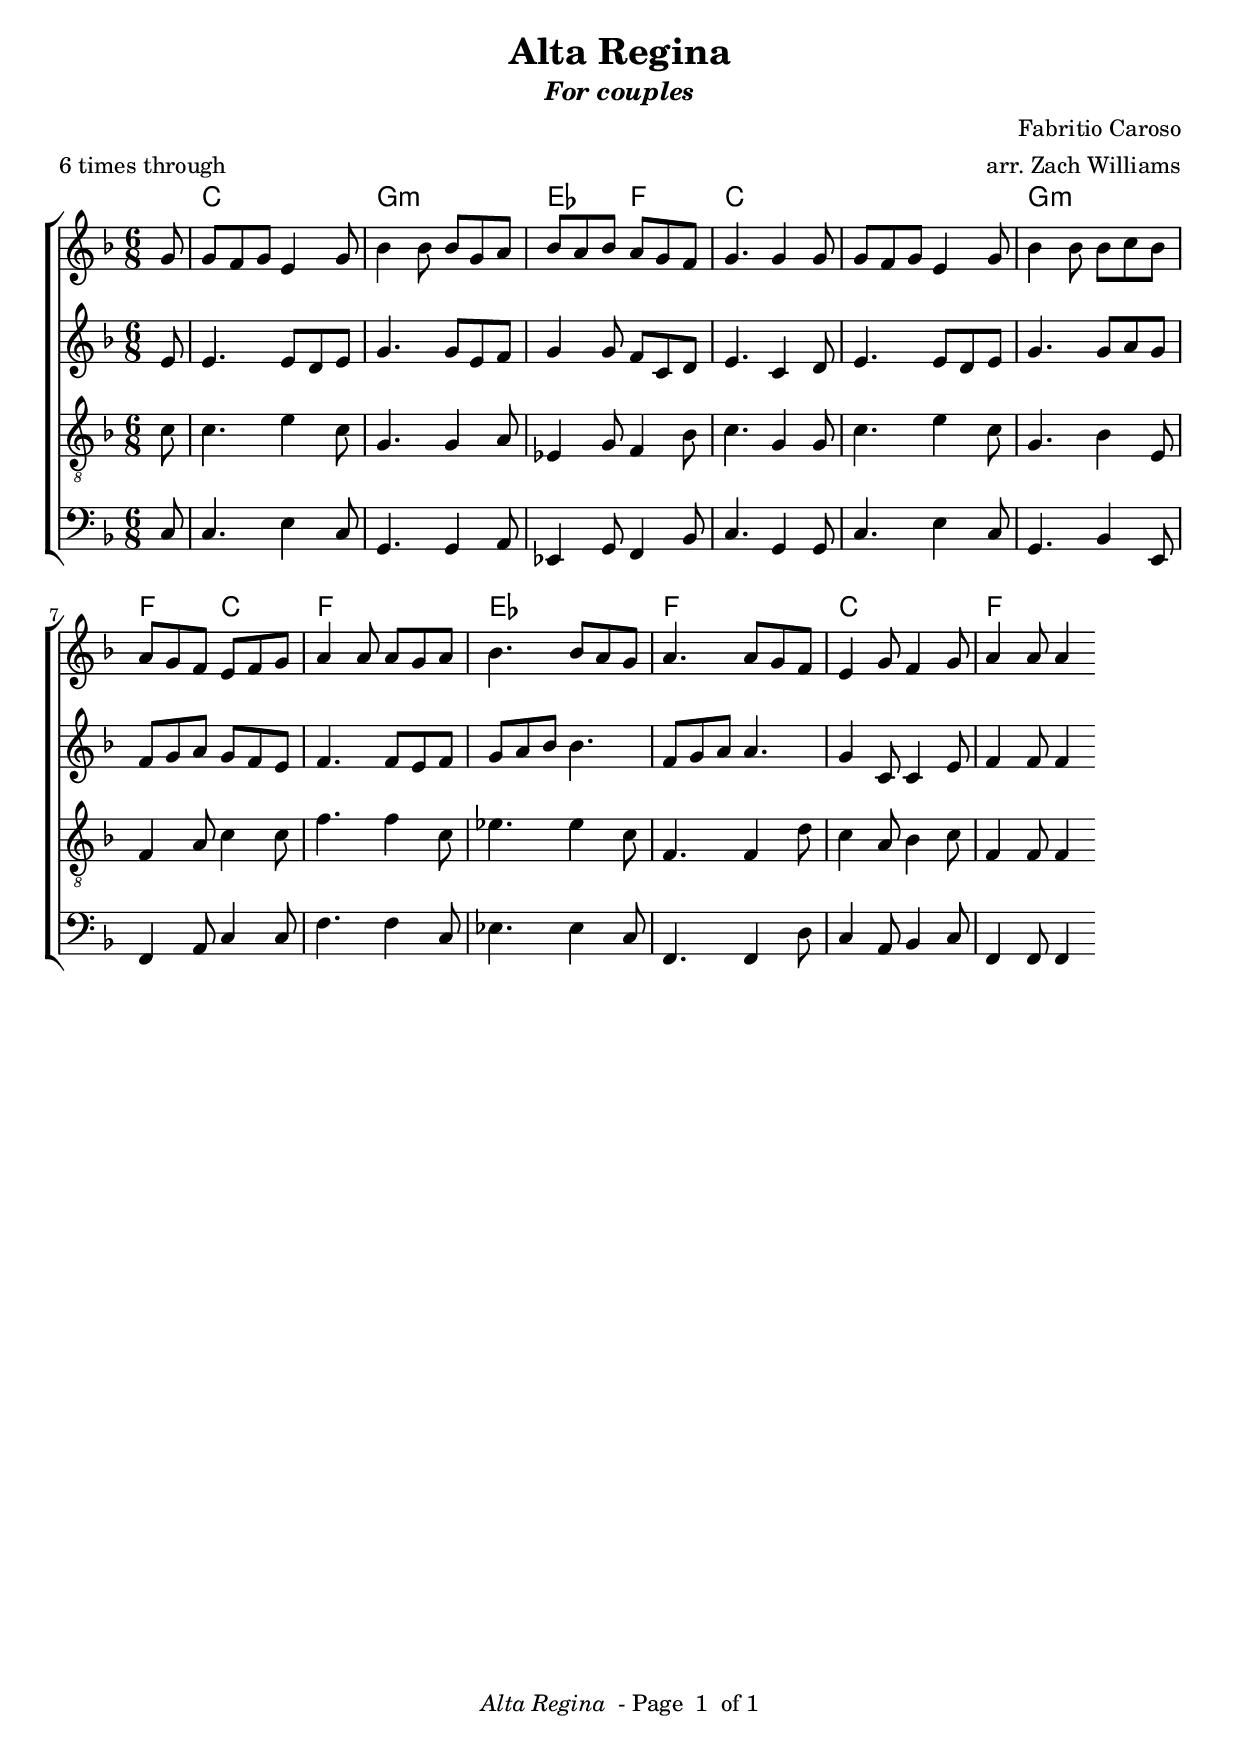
\paper {
  oddFooterMarkup = \markup {
    \fill-line { \line {
      \italic \fromproperty #'header:title
      " - Page "
      \fromproperty #'page:page-number-string
      " of 1"
    } }
  }
  evenFooterMarkup = \oddFooterMarkup
}
%#(set-global-staff-size 17)

\include "english.ly"
\header{
  title = "Alta Regina"
  subtitle = \markup \italic "For couples"
  meter = "6 times through"
  composer = "Fabritio Caroso"
  arranger = "arr. Zach Williams"
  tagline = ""
}

global= {
  \key f \major
  \time 6/8
}

chordLine = \chordmode {
  \set chordChanges = ##t
  \partial 8 s8 | c2. g2.:m ef4. f4. c2. c2. g2.:m |
  f4. c4. f2. ef2. f2. c2. f2. 
}

cantusMusic = \relative c' {
  \partial 8 g'8 | g f g e4 g8 | bf4 bf8 bf g a | bf a bf a g f | g4. g4 g8 | g f g e4 g8 | bf4 bf8 bf c bf 
  | a g f e f g | a4 a8 a g a | bf4. bf8 a g | a4. a8 g f | e4 g8 f4 g8 | a4 a8 a4 \bar ":|"
}

altusMusic = \relative c' {
  \partial 8 e8 | e4. e8 d e | g4. g8 e f | g4 g8 f8 c d | e4. c4 d8 | e4. e8 d e | g4. g8 a g | 
  f g a g f e | f4. f8 e f | g a bf bf4. | f8 g a a4. | g4 c,8 c4 e8 | f4 f8 f4
}

bassusMusic = \relative c {
  \partial 8 c8 | c4. e4 c8 | g4. g4 a8 | ef4 g8 f4 bf8 | c4. g4 g8 | c4. e4 c8 | g4. bf4 e,8 |
  f4 a8 c4 c8 | f4. f4 c8 | ef4. ef4 c8 | f,4. f4 d'8 | c4 a8 bf4 c8 | f,4 f8 f4 
}

\score {
  \context ChoirStaff <<
    \context ChordNames = chordcontext << \global \chordLine >>
    \context Staff = cantusStaff <<
      \context Voice = cantus {
	<< \global \cantusMusic >> 
      }
    >>

    \context Staff = altusStaff <<

      \context Voice = altus { 
	<< \global \altusMusic >> 
      }
    >>

    \context Staff = tenorStaff <<

      \context Voice = tenor { 
	<< \global \clef "G_8" \transpose c c' { \bassusMusic } >> 
      }
    >>

    \context Staff = bassusStaff << 
      \context Voice = bassus { 
	<< \global \clef bass \bassusMusic >>
      }
    >>

  >>

  \midi {
    \context {
      \Score
      tempoWholesPerMinute = #(ly:make-moment 120 4)
    }
  }


  \layout { 
    indent = 0\mm
  }
}


\version "2.10.10"  % necessary for upgrading to future LilyPond versions.
